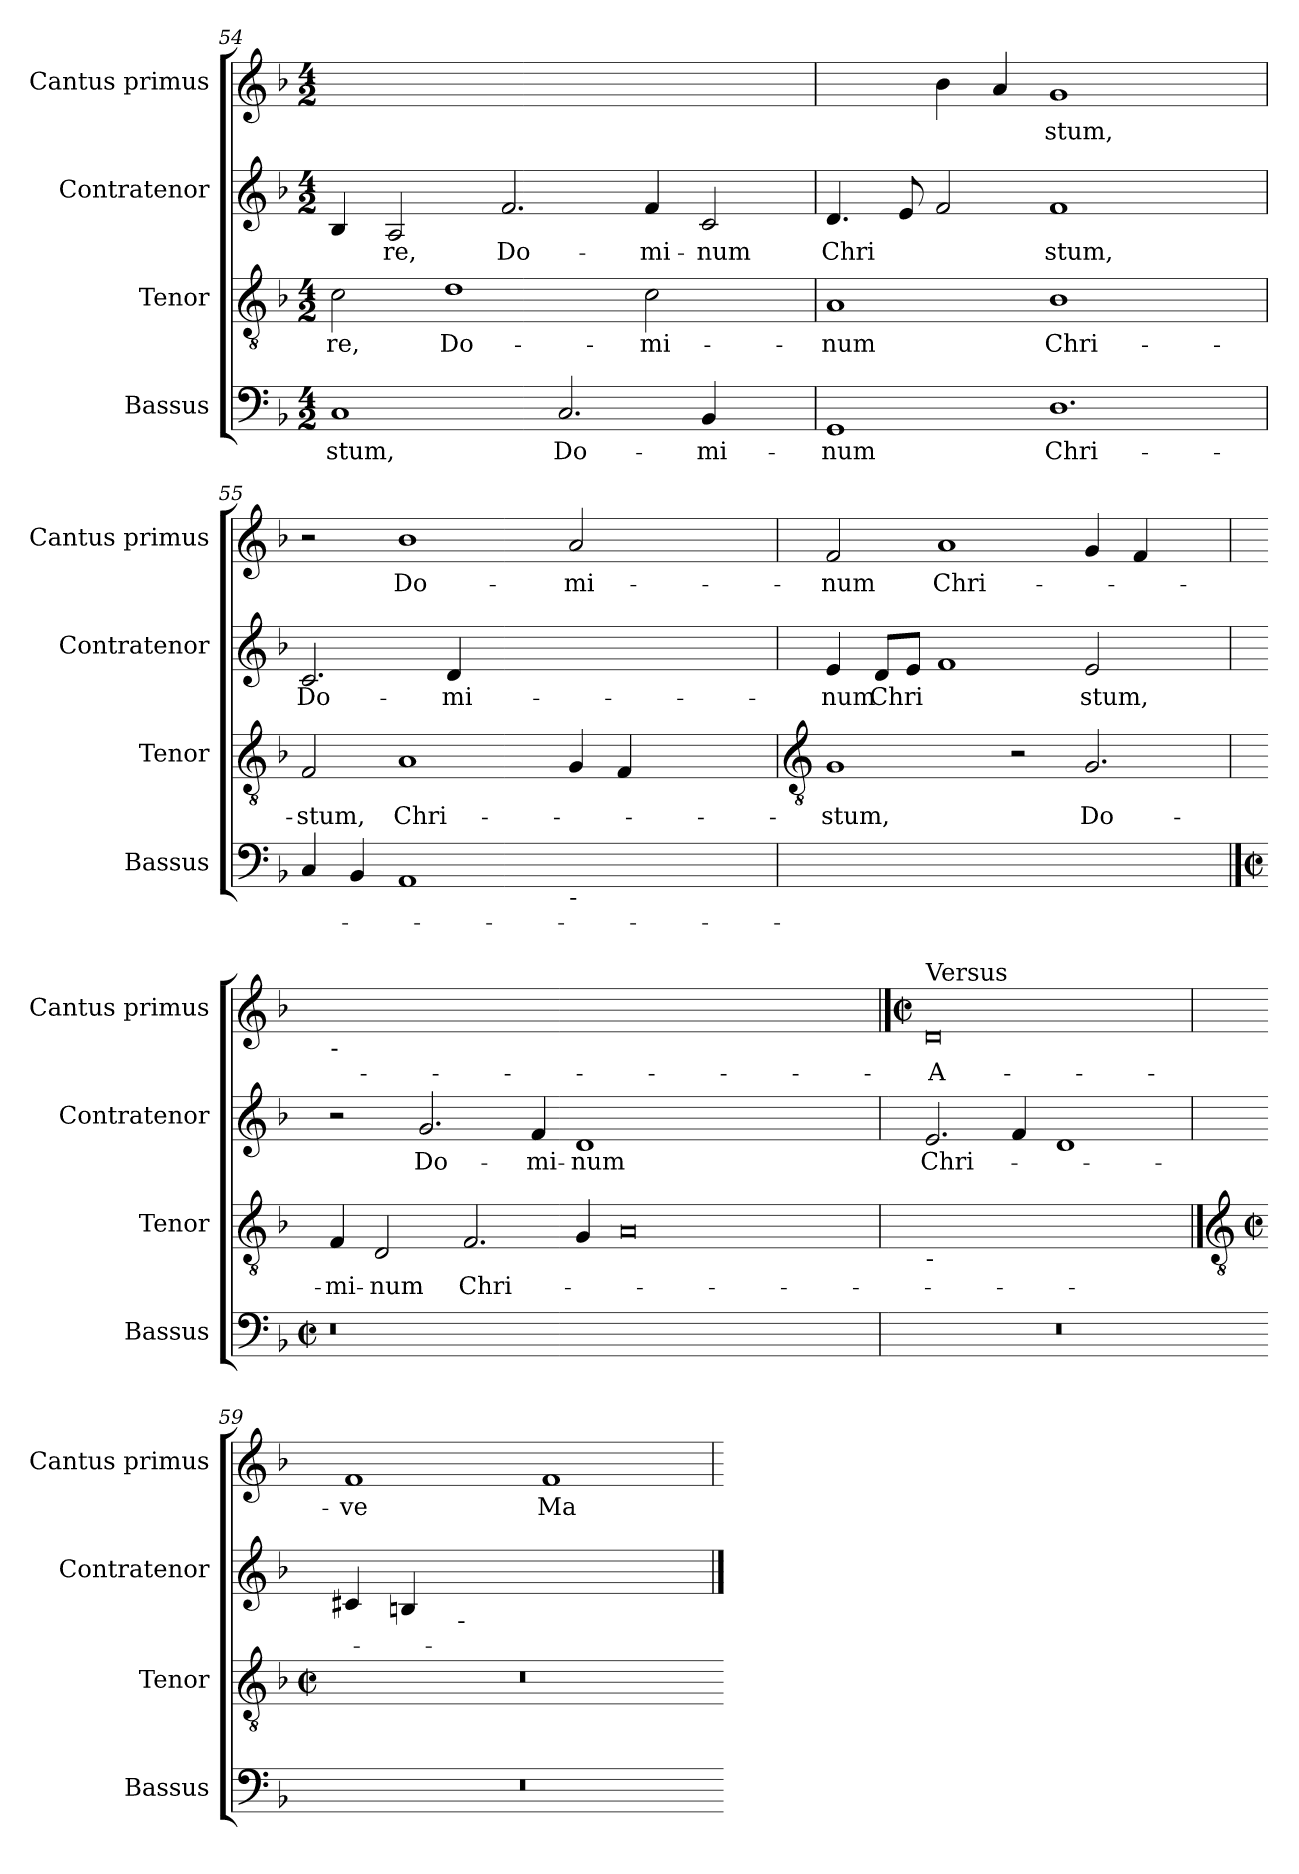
**kern	**text	**kern	**text	**kern	**text	**kern	**text
*part4	*part4	*part3	*part3	*part2	*part2	*part1	*part1
*staff4	*staff4	*staff3	*staff3	*staff2	*staff2	*staff1	*staff1
*I"Bassus	*	*I"Tenor	*	*I"Contratenor	*	*I"Cantus primus	*
*I'Bassus	*	*I'Tenor	*	*I'Contratenor	*	*I'Cantus primus	*
!!LO:LB:g=z
*clefF4	*	*clefGv2	*	*clefG2	*	*clefG2	*
*k[b-]	*	*k[b-]	*	*k[b-]	*	*k[b-]	*
*F:	*	*F:	*	*F:	*	*F:	*
*M4/2	*	*M4/2	*	*M4/2	*	*M4/2	*
=54	=54	=54	=54	=54	=54	=54	=54
!	!LO:LY:b	!	!LO:LY:b	!	!	!	!LO:LY:b
1C	-stum,	2c	-re,	4B-	.	[2ccyy	Chri-
!	!	!	!	!	!LO:LY:b	!	!
.	.	.	.	2A	-re,	.	.
!	!	!	!LO:LY:b	!	!	!	!
.	.	1d	Do-	.	.	1..ryy	.
!	!	!	!	!	!LO:LY:b	!	!
.	.	.	.	2.f	Do-	.	.
!	!LO:LY:b	!	!	!	!	!	!
2.C	Do-	.	.	.	.	.	.
!	!	!	!LO:LY:b	!	!LO:LY:b	!	!
.	.	2c	-mi-	4f	-mi-	.	.
!	!LO:LY:b	!	!	!	!LO:LY:b	!	!
4BB-	-mi-	.	.	2c	-num	.	.
4ryy	.	4ryy	.	.	.	.	.
!!LO:LB:g=z
=55	=55	=55	=55	=55	=55	=55	=55
!	!LO:LY:b	!	!LO:LY:b	!	!LO:LY:b	!	!
1GG	-num	1A	-num	4.d	Chri	2ccyy]	.
.	.	.	.	8e	.	.	.
.	.	.	.	2f	.	4b-	.
.	.	.	.	.	.	4a	.
!	!LO:LY:b	!	!LO:LY:b	!	!LO:LY:b	!	!LO:LY:b
1.D	Chri-	1B-	Chri-	1f	stum,	1g	-stum,
.	.	2ryy	.	2ryy	.	2ryy	.
=55A	=55A	=55A	=55A	=55A	=55A	=55A	=55A
!	!	!	!LO:LY:b	!	!LO:LY:b	!	!
4C	.	2F	-stum,	2.c	Do-	2r	.
4BB-	.	.	.	.	.	.	.
!	!	!	!LO:LY:b	!	!	!	!LO:LY:b
1AA	.	1A	Chri-	.	.	1b-	Do-
!	!	!	!	!	!LO:LY:b	!	!
.	.	.	.	4d	-mi-	.	.
.	.	.	.	0ryy	.	.	.
!LO:TX:b:t=-	!	!	!	!	!	!	!
!	!LO:LY:b	!	!	!	!	!	!LO:LY:b
[1.AA;<yy	-stum.	4G	.	.	.	2a	-mi-
.	.	4F	.	.	.	.	.
.	.	1ryy	.	.	.	1ryy	.
!!LO:LB:g=z
=56A	=56A	=56A	=56A	=56A	=56A	=56A	=56A
*	*	*clefGv2	*	*	*	*	*
!	!	!	!LO:LY:b	!	!LO:LY:b	!	!LO:LY:b
2AAyy]	.	1G	-stum,	4e	-num	2f	-num
!	!	!	!	!	!LO:LY:b	!	!
.	.	.	.	8dL	Chri	.	.
.	.	.	.	8eJ	.	.	.
!	!	!	!	!	!	!	!LO:LY:b
1..ryy	.	.	.	1f	.	1a	Chri-
.	.	2r	.	.	.	.	.
!	!	!	!LO:LY:b	!	!LO:LY:b	!	!
.	.	2.G	Do-	2e	stum,	4g	.
.	.	.	.	.	.	4f	.
.	.	.	.	4ryy	.	4ryy	.
!!LO:LB:g=z
==57A	=57A	=57A	=57A	=57A	=57A	=57A	=57A
*M4/2	*	*	*	*	*	*	*
*met(c|)	*	*	*	*	*	*	*
!	!	!	!	!	!	!LO:TX:b:t=-	!
!	!	!	!LO:LY:b	!	!	!	!LO:LY:b
0r	.	4F	-mi-	2r	.	[1.e;<yy	-stum.
!	!	!	!LO:LY:b	!	!	!	!
.	.	2D	-num	.	.	.	.
!	!	!	!	!	!LO:LY:b	!	!
.	.	.	.	2.g	Do-	.	.
!	!	!	!LO:LY:b	!	!	!	!
.	.	2.F	Chri-	.	.	.	.
!	!	!	!	!	!LO:LY:b	!	!
.	.	.	.	4f	-mi-	.	.
!	!	!	!	!	!LO:LY:b	!	!
.	.	4G	.	1d	-num	2eyy]	.
.	.	0A	.	.	.	.	.
1..ryy	.	.	.	.	.	1..ryy	.
.	.	.	.	1ryy	.	.	.
.	.	.	.	4ryy	.	.	.
!!LO:LB:g=z
=58	==58	=58	==58	=58	==58	==58	==58
*	*	*	*	*	*	*M4/2	*
*	*	*	*	*	*	*met(c|)	*
!	!	!	!	!	!	!LO:TX:a:t=Versus	!
!	!	!LO:TX:b:t=-	!	!	!	!	!
!	!	!	!LO:LY:b	!	!LO:LY:b	!	!LO:LY:b
0r	.	[1.A;<yy	-stum.	2.e	Chri-	0d	A-
.	.	.	.	4f	.	.	.
.	.	.	.	1d	.	.	.
.	.	2Ayy]	.	.	.	.	.
!!LO:LB:g=z
=59	=59	==59	=59	=59	=59	=59	=59
*	*	*clefGv2	*	*	*	*	*
*	*	*M4/2	*	*	*	*	*
*	*	*met(c|)	*	*	*	*	*
!	!	!	!	!	!	!	!LO:LY:b
0r	.	0r	.	4c#X	.	1f	-ve
.	.	.	.	4Bn	.	.	.
!	!	!	!	!LO:TX:b:t=-	!	!	!
!	!	!	!	!	!LO:LY:b	!	!
.	.	.	.	1c#;<yy	-stum.	.	.
!	!	!	!	!	!	!	!LO:LY:b
.	.	.	.	.	.	1f	Ma-
.	.	.	.	2ryy	.	.	.
=	=	=	=	==	=	=	=
*-	*-	*-	*-	*-	*-	*-	*-
